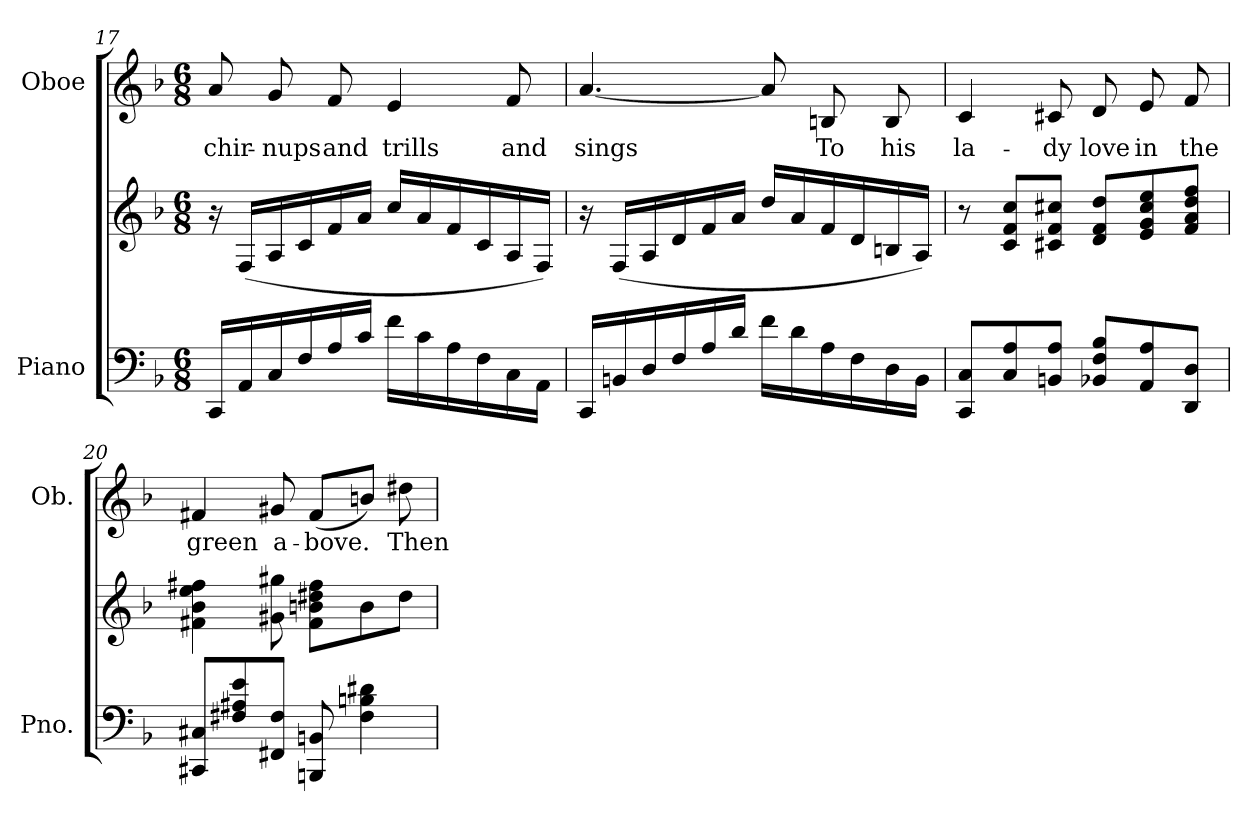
**kern	**kern	**kern	**text
*part2	*part2	*part1	*part1
*staff3	*staff2	*staff1	*staff1
*I"Piano	*	*I"Oboe	*
*I'Pno.	*	*I'Ob.	*
*clefF4	*clefG2	*clefG2	*
*k[b-]	*k[b-]	*k[b-]	*
*M6/8	*M6/8	*M6/8	*
=17	=17	=17	=17
!	!	!	!LO:LY:b
16CC/LL	16r	8a/	chir-
16AA/	(>16F/LL	.	.
!	!	!	!LO:LY:b
16C/	16A/	8g/	-nups
16F/	16c/	.	.
!	!	!	!LO:LY:b
16A/	16f/	8f/	and
16c/JJ	16a/JJ	.	.
!	!	!	!LO:LY:b
16f\LL	16cc/LL	4e/	trills
16c\	16a/	.	.
16A\	16f/	.	.
16F\	16c/	.	.
!	!	!	!LO:LY:b
16C\	16A/	8f/	and
16AA\JJ	16F/JJ)	.	.
=18	=18	=18	=18
!	!	!	!LO:LY:b
16CC/LL	16r	[4.a/	sings
16BBn/	(>16F/LL	.	.
16D/	16A/	.	.
16F/	16d/	.	.
16A/	16f/	.	.
16d/JJ	16a/JJ	.	.
16f\LL	16dd/LL	8a/]	.
16d\	16a/	.	.
!	!	!	!LO:LY:b
16A\	16f/	8Bn/	To
16F\	16d/	.	.
!	!	!	!LO:LY:b
16D\	16Bn/	8B/	his
16BB\JJ	16A/JJ)	.	.
!!LO:PB:g=z
=19	=19	=19	=19
!	!	!	!LO:LY:b
8CC/ 8C/L	8r	4c/	la-
8C/ 8A/	8c/ 8f/ 8cc/L	.	.
!	!	!	!LO:LY:b
8BBn/ 8A/J	8c#X/ 8f/ 8cc#X/J	8c#X/	-dy
!	!	!	!LO:LY:b
8BB-X/ 8F/ 8B-/L	8d/ 8f/ 8dd/L	8d/	love
!	!	!	!LO:LY:b
8AA/ 8A/	8e/ 8g/ 8cc#/ 8ee/	8e/	in
!	!	!	!LO:LY:b
8DD/ 8D/J	8f/ 8a/ 8dd/ 8ff/J	8f/	the
=20	=20	=20	=20
!	!	!	!LO:LY:b
8CC#X/ 8C#X/L	4f#X\ 4b-\ 4ee\ 4ff#X\	4f#X/	green
8F#X/ 8A#X/ 8e/	.	.	.
!	!	!	!LO:LY:b
8FF#X/ 8F#/J	8g#X\ 8gg#X\	8g#X/	a-
!	!	!	!LO:LY:b
8BBBn/ 8BBn/	8f#\ 8bn\ 8dd#X\ 8ff#\L	(8f#/L	-bove.
4F#\ 4Bn\ 4d#X\	8b\	8bn/J)	.
!	!	!	!LO:LY:b
.	8dd#\J	8dd#X\	Then
=	=	=	=
*-	*-	*-	*-
